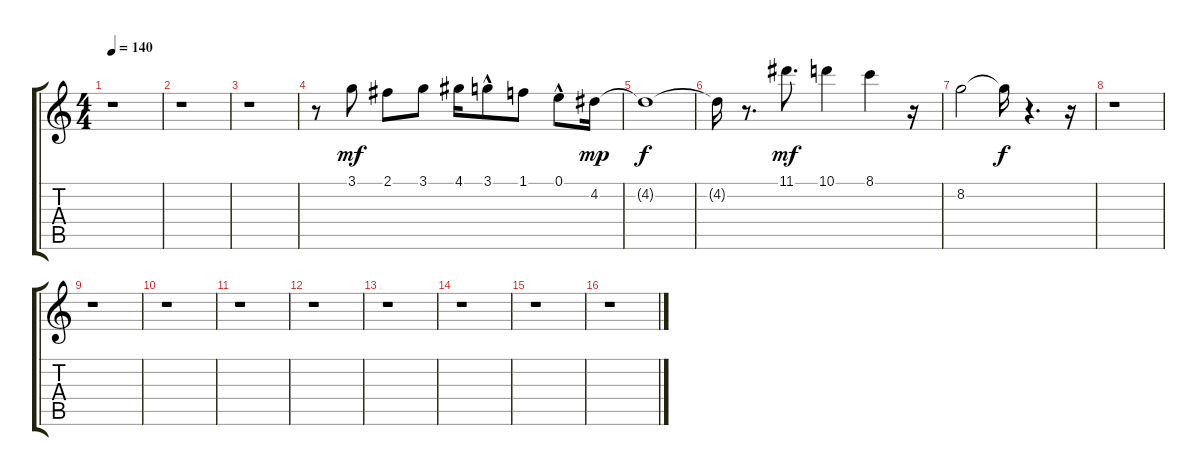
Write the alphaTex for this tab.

\track "" {instrument electricbassfinger}
\staff {score tabs}
\tuning (E4 B3 G3 D3 A2 E2) {hide}
\ts (4 4)
\tempo 140
\clef g2
\ks c
r.1{dy f} |
r.1 |
r.1 |
r.8 3.1.8{dy mf} 2.1.8 3.1.8 4.1.16 3.1{hac}.8 1.1.8 0.1{hac}.8 4.2.16{dy mp} |
4.2{t}.1{dy f} |
4.2{t}.16 r.8{d} 11.1.8{d dy mf} 10.1.4 8.1.4 r.16 |
8.2.2 8.2{t}.16{dy f} r.4{d} r.16 |
r.1 |
r.1 |
r.1 |
r.1 |
r.1 |
r.1 |
r.1 |
r.1 |
r.1
